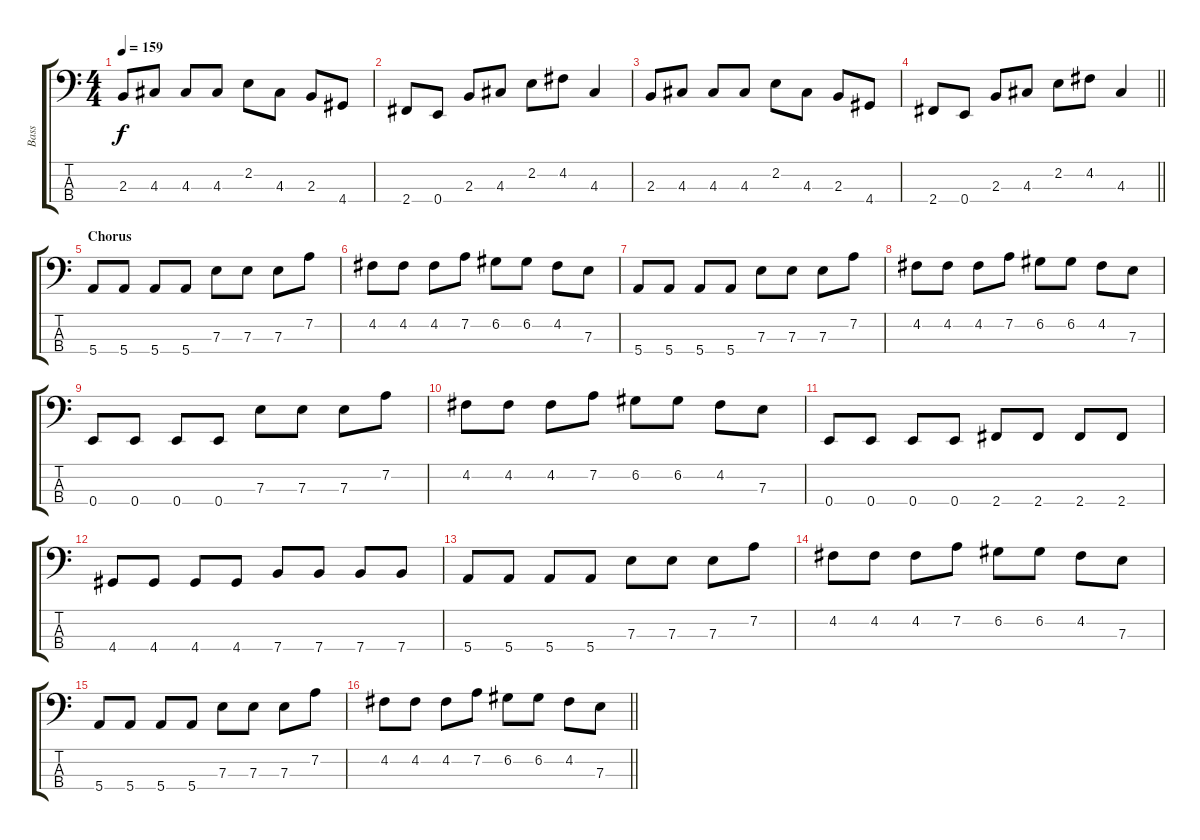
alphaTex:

\track ("Bass" "Bass") {instrument electricbassfinger}
\staff {score tabs}
\tuning (G2 D2 A1 E1) {hide}
\ts (4 4)
\tempo 159
\clef f4
\ks c
2.3.8{dy f} 4.3.8 4.3.8 4.3.8 2.2.8 4.3.8 2.3.8 4.4.8 |
2.4.8 0.4.8 2.3.8 4.3.8 2.2.8 4.2.8 4.3.4 |
2.3.8 4.3.8 4.3.8 4.3.8 2.2.8 4.3.8 2.3.8 4.4.8 |
\barLineRight lightlight
2.4.8 0.4.8 2.3.8 4.3.8 2.2.8 4.2.8 4.3.4 |
\section ("" "Chorus")
5.4.8 5.4.8 5.4.8 5.4.8 7.3.8 7.3.8 7.3.8 7.2.8 |
4.2.8 4.2.8 4.2.8 7.2.8 6.2.8 6.2.8 4.2.8 7.3.8 |
5.4.8 5.4.8 5.4.8 5.4.8 7.3.8 7.3.8 7.3.8 7.2.8 |
4.2.8 4.2.8 4.2.8 7.2.8 6.2.8 6.2.8 4.2.8 7.3.8 |
0.4.8 0.4.8 0.4.8 0.4.8 7.3.8 7.3.8 7.3.8 7.2.8 |
4.2.8 4.2.8 4.2.8 7.2.8 6.2.8 6.2.8 4.2.8 7.3.8 |
0.4.8 0.4.8 0.4.8 0.4.8 2.4.8 2.4.8 2.4.8 2.4.8 |
4.4.8 4.4.8 4.4.8 4.4.8 7.4.8 7.4.8 7.4.8 7.4.8 |
5.4.8 5.4.8 5.4.8 5.4.8 7.3.8 7.3.8 7.3.8 7.2.8 |
4.2.8 4.2.8 4.2.8 7.2.8 6.2.8 6.2.8 4.2.8 7.3.8 |
5.4.8 5.4.8 5.4.8 5.4.8 7.3.8 7.3.8 7.3.8 7.2.8 |
\barLineRight lightlight
4.2.8 4.2.8 4.2.8 7.2.8 6.2.8 6.2.8 4.2.8 7.3.8
